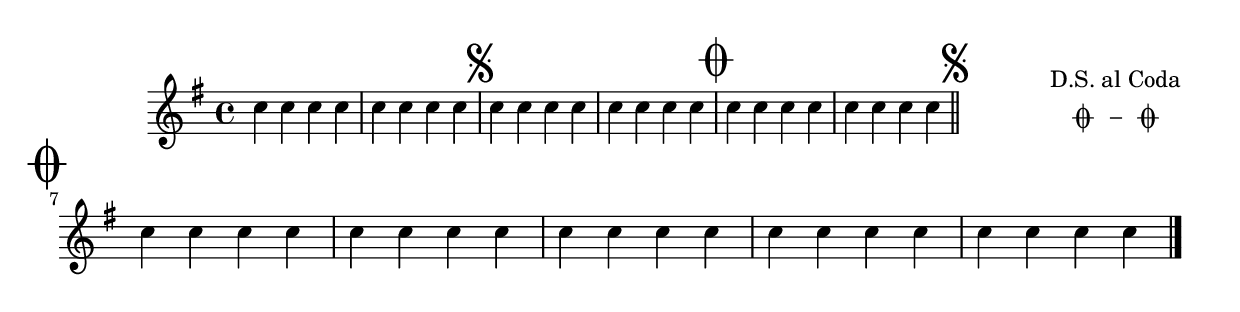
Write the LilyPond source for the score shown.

%% Do not edit this file; it is auto-generated from LSR http://lsr.dsi.unimi.it
%% This file is in the public domain.
\version "2.13.0"

\header {
  lsrtags = "repeats, breaks"

  texidoc = "
If you want to place an exiting segno sign and add text like \"D.S. al
Coda\" next to it where usually the staff lines are you can use this
snippet. The coda will resume in a new line. There is a variation
documented in this snippet, where the coda will remain on the same
line.

"
  doctitle = "Positioning segno and coda (with line break)"
} % begin verbatim

{ 
  \clef treble
  \key g \major
  \time 4/4
  \relative c'' {
    \repeat unfold 2 {
      | c4 c c c
    }
    
    % Set segno sign as rehearsal mark and adjust size if needed
    % \once \override Score.RehearsalMark #'font-size = #3
    \mark \markup { \musicglyph #"scripts.segno" }
    \repeat unfold 2 {
      | c4 c c c
    }
    
    % Set coda sign as rehearsal mark and adjust size if needed
    \once \override Score.RehearsalMark #'font-size = #4
    \mark \markup { \musicglyph #"scripts.coda" }
    \repeat unfold 2 {
      | c4 c c c
    }
    
    % Should Coda be on anew line?
    % Coda NOT on new line: use \nobreak
    % Coda on new line: DON'T use \nobreak
    % \noBreak
    
    \bar "||"
    
    % Set segno sign as rehearsal mark and adjust size if needed
    \once \override Score.RehearsalMark #'break-visibility = #begin-of-line-invisible
    % \once \override Score.RehearsalMark #'font-size = #3
    \mark \markup { \musicglyph #"scripts.segno" }
    
    % Here begins the trickery! 
    % \cadenzaOn will suppress the bar count and \stopStaff removes the staff lines.
    \cadenzaOn 
      \stopStaff 
        % Some examples of possible text-displays 
        
        % text line-aligned
        % ==================
        % Move text to the desired position
        % \once \override TextScript #'extra-offset = #'( 2 . -3.5 )
        % | s1*0^\markup { D.S. al Coda } }
        
        % text center-aligned
        % ====================
        % Move text to the desired position
        % \once \override TextScript #'extra-offset = #'( 6 . -5.0 )
        % | s1*0^\markup { \center-column { D.S. "al Coda" } }
        
        % text and symbols center-aligned
        % ===============================
        % Move text to the desired position and tweak spacing for optimum text alignment
        %\once \override TextScript #'extra-offset = #'( 8 . -5.5 )
        \once \override TextScript #'word-space = #1.5
        \once \override TextScript #'X-offset = #8
        \once \override TextScript #'Y-offset = #1.5
        | s1*0^\markup { \center-column { "D.S. al Coda" \line { \musicglyph #"scripts.coda" \musicglyph #"scripts.tenuto" \musicglyph #"scripts.coda"} } }
        
        % Increasing the unfold counter will expand the staff-free space
        \repeat unfold 4 {
          s4 s4 s4 s4
          \bar ""
        }
        % Resume bar count and show staff lines again
     \startStaff
   \cadenzaOff
   
   % Should Coda be on new line?
   % Coda NOT on new line: DON'T use \break
   % Coda on new line: use \break
   \break 
   
   % Show up, you clef and key!
   \once \override Staff.KeySignature #'break-visibility = #end-of-line-invisible
   \once \override Staff.Clef #'break-visibility = #end-of-line-invisible

   % Set coda sign as rehearsal mark and adjust size and position
   
   % Put the coda sign ontop of the (treble-)clef dependend on coda's line-position
      
     % Coda NOT on new line, use this:
     % \once \override Score.RehearsalMark #'extra-offset = #'( -2 . 1.75 )
     
     % Coda on new line, use this:
     \once \override Score.RehearsalMark #'extra-offset = #'( -8.42 . 1.75 )
   
   \once \override Score.RehearsalMark #'font-size = #5
   \mark \markup { \musicglyph #"scripts.coda" }

   % The coda
   \repeat unfold 5 {
      | c4 c c c
    }
    \bar"|."
  }
}
